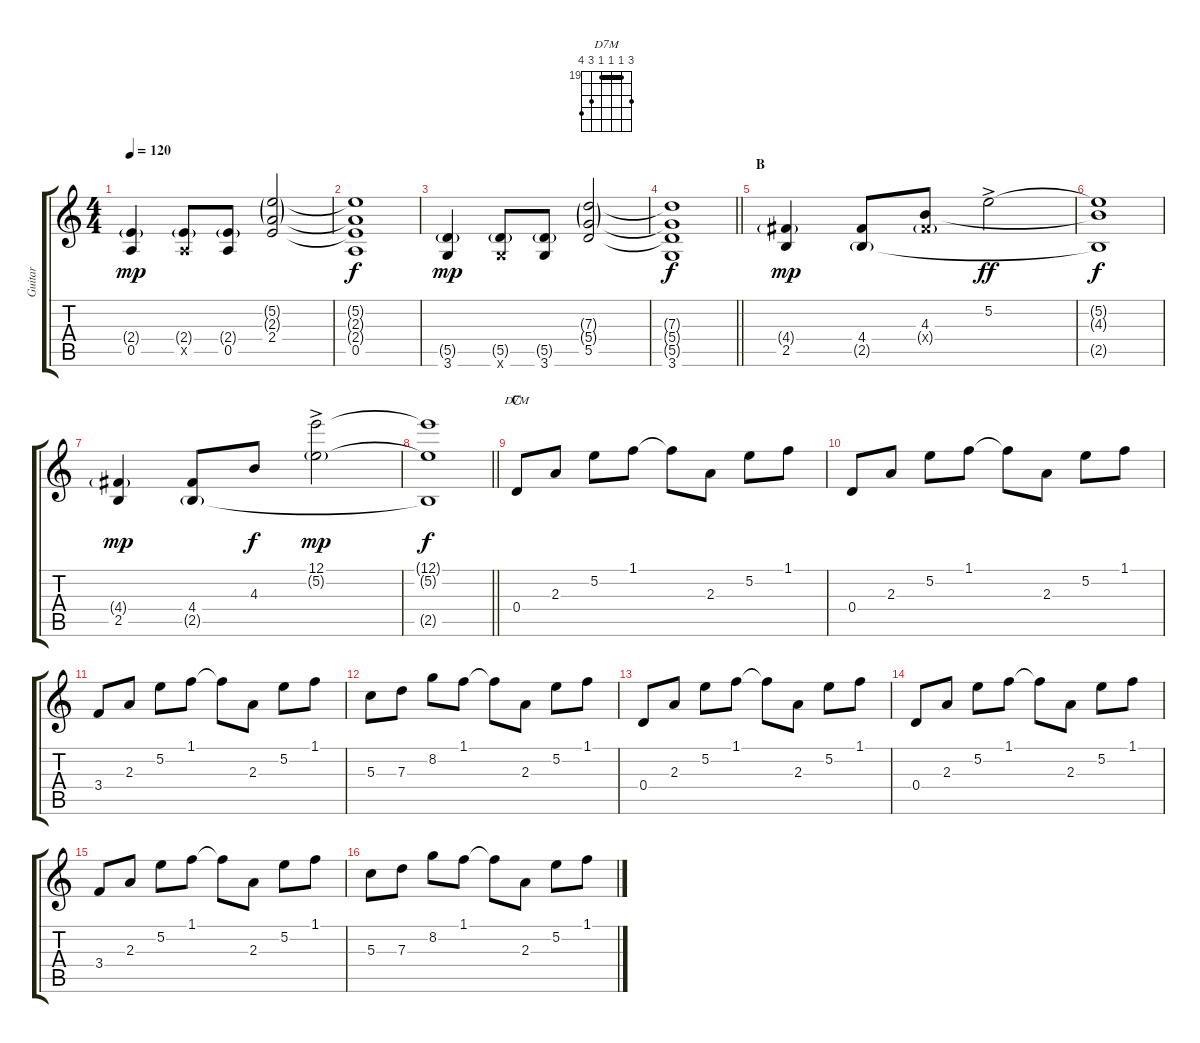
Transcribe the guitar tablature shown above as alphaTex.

\track ("Guitar" "Guitar") {instrument electricguitarclean}
\staff {score tabs}
\tuning (E4 B3 G3 D3 A2 E2) {hide}
\chord ("D7M" 21 19 19 19 21 22) {firstfret 19 barre 19}
\ts (4 4)
\tempo 120
\clef g2
\ks c
(2.4{g} 0.5).4{dy mp} (2.4{g} 0.5{x}).8 (2.4{g} 0.5).8 (5.2{g} 2.3{g} 2.4).2 |
(5.2{t} 2.3{t} 2.4{t} 0.5).1{dy f} |
(5.5{g} 3.6).4{dy mp} (5.5{g} 3.6{x}).8 (5.5{g} 3.6).8 (7.3{g} 5.4{g} 5.5).2 |
\barLineRight lightlight
(7.3{t} 5.4{t} 5.5{t} 3.6).1{dy f} |
\section ("" "B")
(4.4{g} 2.5).4{dy mp} (4.4 2.5{g}).8 (4.3 4.4{g x}).8 5.2{ac}.2{dy ff} |
(5.2{t} 4.3{t} 2.5{t}).1{dy f} |
(4.4{g} 2.5).4{dy mp} (4.4 2.5{g}).8 4.3.8{dy f} (12.1{ac} 5.2{g}).2{dy mp} |
\barLineRight lightlight
(12.1{t} 5.2{t} 2.5{t}).1{dy f} |
\section ("" "C")
0.4.8{ch "D7M" instrument electricguitarclean} 2.3.8 5.2.8 1.1.8 1.1{t}.8 2.3.8 5.2.8 1.1.8 |
0.4.8{instrument electricguitarclean} 2.3.8 5.2.8 1.1.8 1.1{t}.8 2.3.8 5.2.8 1.1.8 |
3.4.8{instrument electricguitarclean} 2.3.8 5.2.8 1.1.8 1.1{t}.8 2.3.8 5.2.8 1.1.8 |
5.3.8{instrument electricguitarclean} 7.3.8 8.2.8 1.1.8 1.1{t}.8 2.3.8 5.2.8 1.1.8 |
0.4.8{instrument electricguitarclean} 2.3.8 5.2.8 1.1.8 1.1{t}.8 2.3.8 5.2.8 1.1.8 |
0.4.8{instrument electricguitarclean} 2.3.8 5.2.8 1.1.8 1.1{t}.8 2.3.8 5.2.8 1.1.8 |
3.4.8{instrument electricguitarclean} 2.3.8 5.2.8 1.1.8 1.1{t}.8 2.3.8 5.2.8 1.1.8 |
5.3.8{instrument electricguitarclean} 7.3.8 8.2.8 1.1.8 1.1{t}.8 2.3.8 5.2.8 1.1.8
